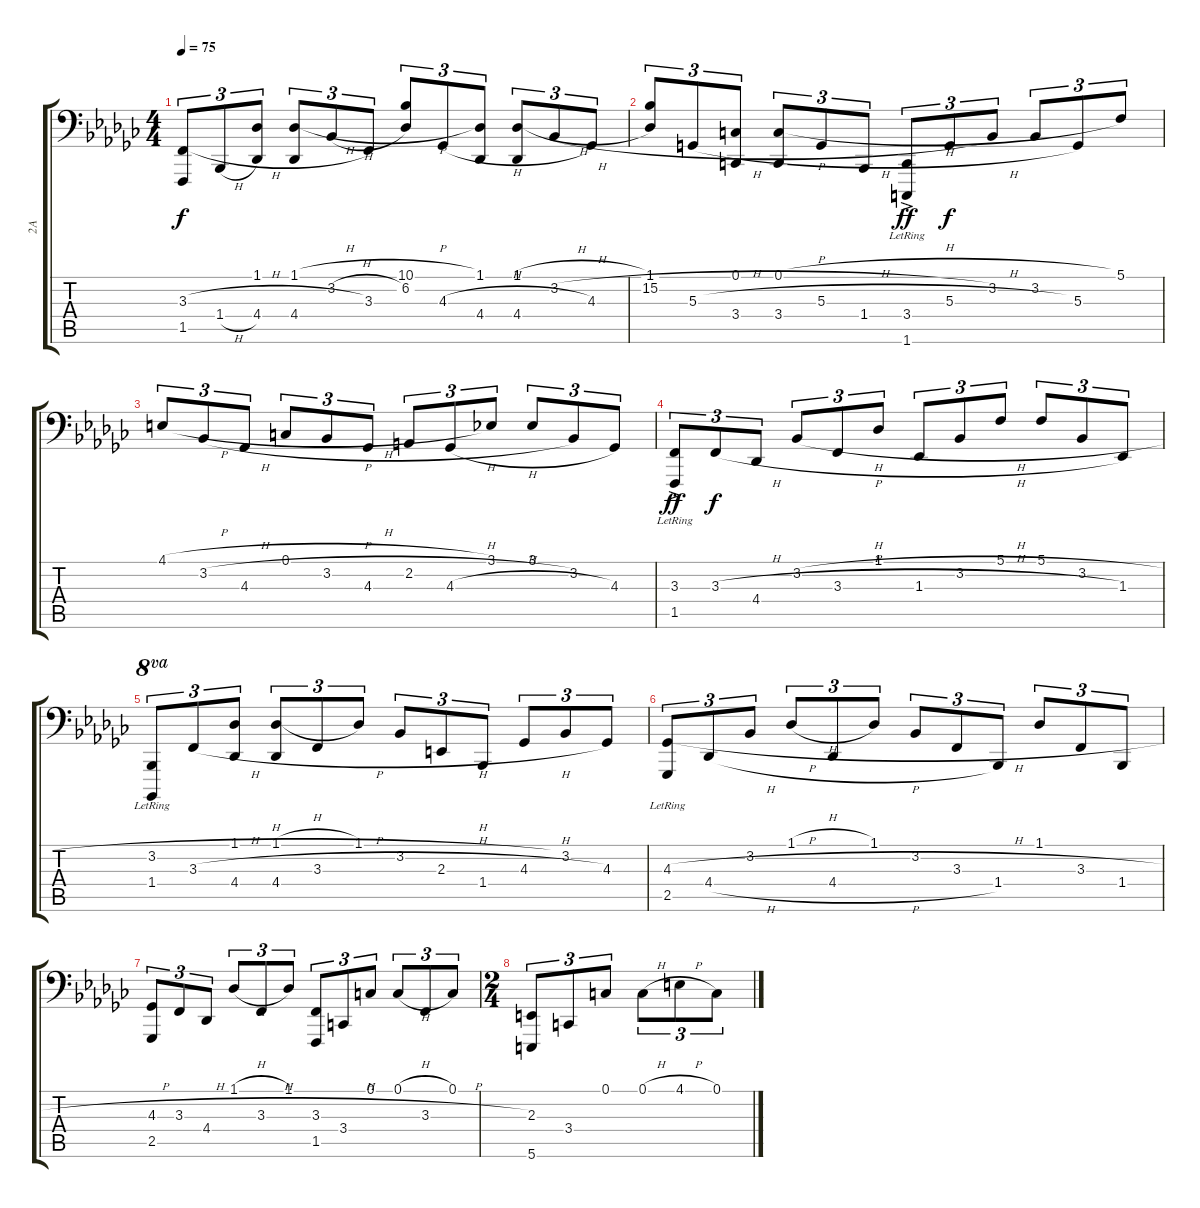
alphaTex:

\track ("2A" "2A") {instrument acousticgrandpiano}
\staff {score tabs}
\tuning (C3 G2 D2 A1 E1 B0) {hide}
\ts (4 4)
\tempo 75
\clef f4
\ks gb
(3.3{h} 1.5).8{tu (3 2) dy f} 1.4{h}.8{tu (3 2)} (1.1 4.4).8{tu (3 2)} (1.1{h} 4.4).8{tu (3 2)} 3.2{h}.8{tu (3 2)} 3.3.8{tu (3 2)} (10.1{h} 6.2).8{tu (3 2)} 4.3{h}.8{tu (3 2)} (1.1 4.4).8{tu (3 2)} (1.1{h} 4.4).8{tu (3 2)} 3.2{h}.8{tu (3 2)} 4.3.8{tu (3 2)} |
(1.1 15.2{h}).8{tu (3 2)} 5.3{h}.8{tu (3 2)} (0.1 3.4).8{tu (3 2)} (0.1{h} 3.4).8{tu (3 2)} 5.3{h}.8{tu (3 2)} 1.4.8{tu (3 2)} (3.4{ac lr} 1.6{lr}).8{tu (3 2) dy ff beam Up} 5.3{h}.8{tu (3 2) dy f beam Up} 3.2.8{tu (3 2) beam Up} 3.2.8{tu (3 2)} 5.3.8{tu (3 2)} 5.1.8{tu (3 2)} |
4.1{h}.8{tu (3 2)} 3.2{h}.8{tu (3 2)} 4.3.8{tu (3 2)} 0.1{h}.8{tu (3 2)} 3.2{h}.8{tu (3 2)} 4.3.8{tu (3 2)} 2.2{h}.8{tu (3 2)} 4.3{h}.8{tu (3 2)} 3.1.8{tu (3 2)} 3.1.8{tu (3 2)} 3.2.8{tu (3 2)} 4.3.8{tu (3 2)} |
(3.3{ac lr} 1.5).8{tu (3 2) dy ff} 3.3{h}.8{tu (3 2) dy f} 4.4.8{tu (3 2)} 3.2{h}.8{tu (3 2)} 3.3{h}.8{tu (3 2)} 1.1.8{tu (3 2)} 1.3{h}.8{tu (3 2)} 3.2{h}.8{tu (3 2)} 5.1.8{tu (3 2)} 5.1.8{tu (3 2)} 3.2{h}.8{tu (3 2)} 1.3.8{tu (3 2)} |
(3.2{h} 1.4{lr}).8{tu (3 2) ot 8va beam Up} 3.3{h}.8{tu (3 2) beam Up} (1.1 4.4).8{tu (3 2) beam Up} (1.1{h} 4.4).8{tu (3 2)} 3.3{h}.8{tu (3 2)} 1.1.8{tu (3 2)} 3.2{h}.8{tu (3 2)} 2.3{h}.8{tu (3 2)} 1.4.8{tu (3 2)} 4.3{h}.8{tu (3 2)} 3.2.8{tu (3 2)} 4.3.8{tu (3 2)} |
(4.3{h} 2.5{lr}).8{tu (3 2)} 4.4{h}.8{tu (3 2)} 3.2.8{tu (3 2)} 1.1{h}.8{tu (3 2)} 4.4{h}.8{tu (3 2)} 1.1.8{tu (3 2)} 3.2.8{tu (3 2)} 3.3{h}.8{tu (3 2)} 1.4.8{tu (3 2)} 1.1.8{tu (3 2)} 3.3{h}.8{tu (3 2)} 1.4.8{tu (3 2)} |
(4.3{h} 2.5).8{tu (3 2)} 3.3{h}.8{tu (3 2)} 4.4.8{tu (3 2)} 1.1{h}.8{tu (3 2)} 3.3{h}.8{tu (3 2)} 1.1.8{tu (3 2)} (3.3{h} 1.5).8{tu (3 2)} 3.4.8{tu (3 2)} 0.1.8{tu (3 2)} 0.1{h}.8{tu (3 2)} 3.3{h}.8{tu (3 2)} 0.1.8{tu (3 2)} |
\ts (2 4)
(2.3{h} 5.6).8{tu (3 2)} 3.4.8{tu (3 2)} 0.1.8{tu (3 2)} 0.1{h}.8{tu (3 2)} 4.1{h}.8{tu (3 2)} 0.1.8{tu (3 2)}
